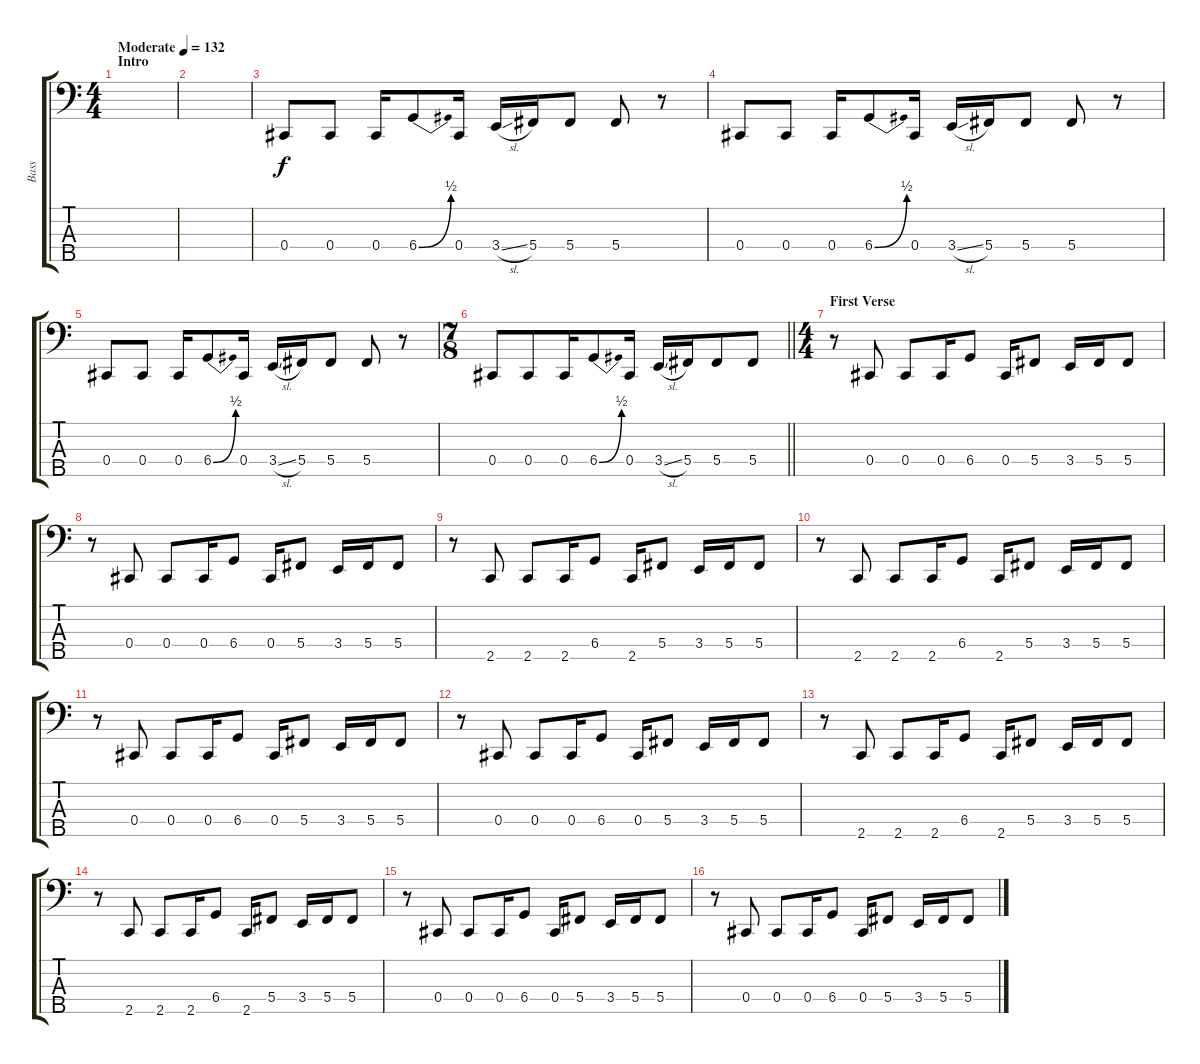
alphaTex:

\track ("Bass" "Bass") {instrument electricbasspick}
\staff {score tabs}
\tuning (Gb2 Db2 Ab1 Db1 Bb0) {hide}
\ts (4 4)
\section ("" "Intro")
\tempo (132 "Moderate")
\clef f4
\ks c
|
|
0.4.8 0.4.8 0.4.16 6.4{be (bend 0 0 60 2)}.8 0.4.16 3.4{sl}.16 5.4.16 5.4.8 5.4.8 r.8 |
0.4.8 0.4.8 0.4.16 6.4{be (bend 0 0 60 2)}.8 0.4.16 3.4{sl}.16 5.4.16 5.4.8 5.4.8 r.8 |
0.4.8 0.4.8 0.4.16 6.4{be (bend 0 0 60 2)}.8 0.4.16 3.4{sl}.16 5.4.16 5.4.8 5.4.8 r.8 |
\ts (7 8)
\barLineRight lightlight
0.4.8 0.4.8 0.4.16 6.4{be (bend 0 0 60 2)}.8 0.4.16 3.4{sl}.16 5.4.16 5.4.8 5.4.8 |
\ts (4 4)
\section ("" "First Verse")
r.8 0.4.8 0.4.8 0.4.16 6.4.8 0.4.16 5.4.8 3.4.16 5.4.16 5.4.8 |
r.8 0.4.8 0.4.8 0.4.16 6.4.8 0.4.16 5.4.8 3.4.16 5.4.16 5.4.8 |
r.8 2.5.8 2.5.8 2.5.16 6.4.8 2.5.16 5.4.8 3.4.16 5.4.16 5.4.8 |
r.8 2.5.8 2.5.8 2.5.16 6.4.8 2.5.16 5.4.8 3.4.16 5.4.16 5.4.8 |
r.8 0.4.8 0.4.8 0.4.16 6.4.8 0.4.16 5.4.8 3.4.16 5.4.16 5.4.8 |
r.8 0.4.8 0.4.8 0.4.16 6.4.8 0.4.16 5.4.8 3.4.16 5.4.16 5.4.8 |
r.8 2.5.8 2.5.8 2.5.16 6.4.8 2.5.16 5.4.8 3.4.16 5.4.16 5.4.8 |
r.8 2.5.8 2.5.8 2.5.16 6.4.8 2.5.16 5.4.8 3.4.16 5.4.16 5.4.8 |
r.8 0.4.8 0.4.8 0.4.16 6.4.8 0.4.16 5.4.8 3.4.16 5.4.16 5.4.8 |
r.8 0.4.8 0.4.8 0.4.16 6.4.8 0.4.16 5.4.8 3.4.16 5.4.16 5.4.8
